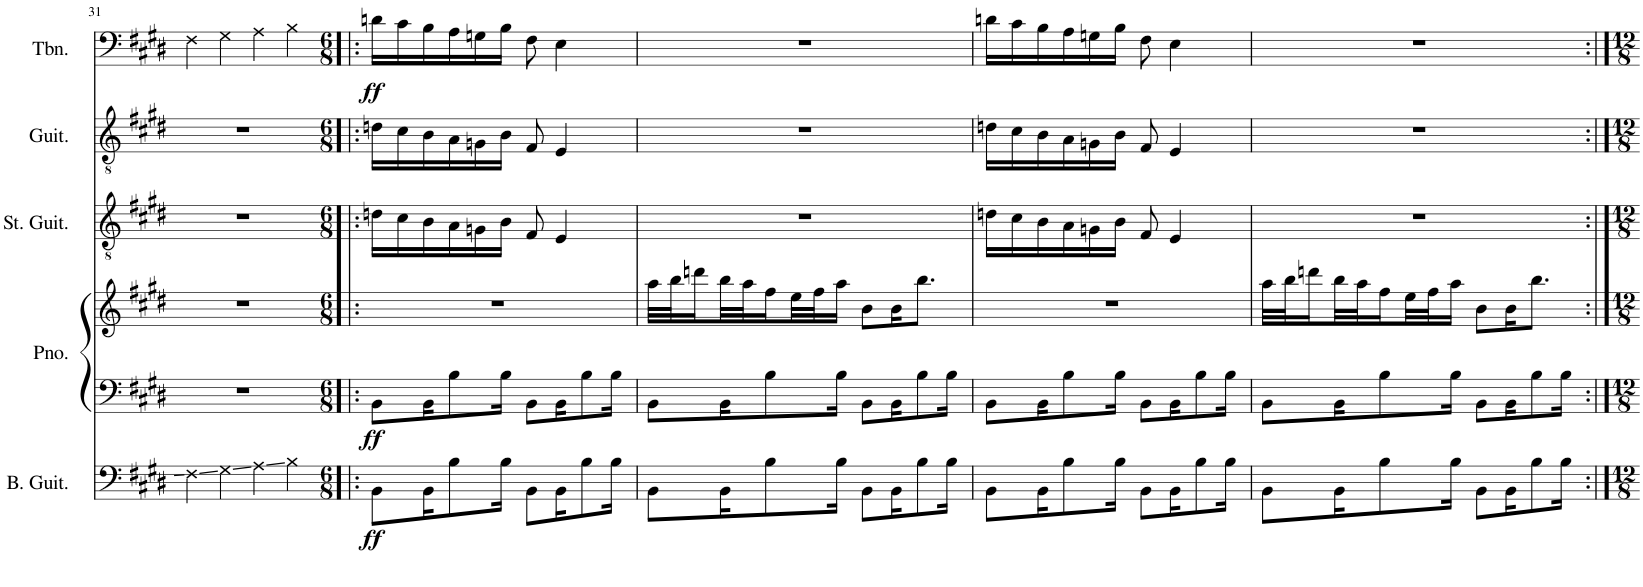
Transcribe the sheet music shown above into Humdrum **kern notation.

**kern	**dynam	**kern	**kern	**dynam	**kern	**kern	**kern	**dynam
*part5	*part5	*part4	*part4	*part4	*part3	*part2	*part1	*part1
*staff6	*staff6	*staff5	*staff4	*staff4/5	*staff3	*staff2	*staff1	*staff1
*I"Bass Guitar	*	*I"Piano	*	*	*I"Stunt Guitar	*I"Guitar	*I"Trombone	*
*I'B. Guit.	*	*I'Pno.	*	*	*I'St. Guit.	*I'Guit.	*I'Tbn.	*
!!LO:PB:g=z
*clefF4	*	*clefF4	*clefG2	*	*clefGv2	*clefGv2	*clefF4	*
*Trd7c12	*	*	*	*	*	*	*	*
*k[f#c#g#d#]	*	*k[f#c#g#d#]	*k[f#c#g#d#]	*	*k[f#c#g#d#]	*k[f#c#g#d#]	*k[f#c#g#d#]	*
*M4/4	*	*M4/4	*M4/4	*	*M4/4	*M4/4	*M4/4	*
=31	=31	=31	=31	=31	=31	=31	=31	=31
4F#\	.	1r	1r	.	1r	1r	4F#\	.
4G#\	.	.	.	.	.	.	4G#\	.
4A\	.	.	.	.	.	.	4A\	.
4B\	.	.	.	.	.	.	4B\	.
=32!|:	=32!|:	=32!|:	=32!|:	=32!|:	=32!|:	=32!|:	=32!|:	=32!|:
*M6/8	*	*M6/8	*M6/8	*	*M6/8	*M6/8	*M6/8	*
!	!LO:DY:b	!	!	!LO:DY:b=2	!	!	!	!LO:DY:b
8BB\L	ff	8BB\L	2.r	ff	16dn\LL	16dn\LL	16dn\LL	ff
.	.	.	.	.	16c#\	16c#\	16c#\	.
16BB\K	.	16BB\K	.	.	16B\	16B\	16B\	.
8B\	.	8B\	.	.	16A\	16A\	16A\	.
.	.	.	.	.	16Gn\	16Gn\	16Gn\	.
16B\Jk	.	16B\Jk	.	.	16B\JJ	16B\JJ	16B\JJ	.
8BB\L	.	8BB\L	.	.	8F#/	8F#/	8F#\	.
16BB\K	.	16BB\K	.	.	4E/	4E/	4E\	.
8B\	.	8B\	.	.	.	.	.	.
16B\Jk	.	16B\Jk	.	.	.	.	.	.
=33	=33	=33	=33	=33	=33	=33	=33	=33
8BB\L	.	8BB\L	32aa\LLL	.	2.r	2.r	2.r	.
.	.	.	32bb\J	.	.	.	.	.
.	.	.	16dddn\	.	.	.	.	.
16BB\K	.	16BB\K	32bb\L	.	.	.	.	.
.	.	.	32aa\J	.	.	.	.	.
8B\	.	8B\	16ff#\	.	.	.	.	.
.	.	.	32ee\L	.	.	.	.	.
.	.	.	32ff#\J	.	.	.	.	.
16B\Jk	.	16B\Jk	16aa\JJ	.	.	.	.	.
8BB\L	.	8BB\L	8b\L	.	.	.	.	.
16BB\K	.	16BB\K	16b\K	.	.	.	.	.
8B\	.	8B\	8.bb\J	.	.	.	.	.
16B\Jk	.	16B\Jk	.	.	.	.	.	.
=34	=34	=34	=34	=34	=34	=34	=34	=34
8BB\L	.	8BB\L	2.r	.	16dn\LL	16dn\LL	16dn\LL	.
.	.	.	.	.	16c#\	16c#\	16c#\	.
16BB\K	.	16BB\K	.	.	16B\	16B\	16B\	.
8B\	.	8B\	.	.	16A\	16A\	16A\	.
.	.	.	.	.	16Gn\	16Gn\	16Gn\	.
16B\Jk	.	16B\Jk	.	.	16B\JJ	16B\JJ	16B\JJ	.
8BB\L	.	8BB\L	.	.	8F#/	8F#/	8F#\	.
16BB\K	.	16BB\K	.	.	4E/	4E/	4E\	.
8B\	.	8B\	.	.	.	.	.	.
16B\Jk	.	16B\Jk	.	.	.	.	.	.
=35	=35	=35	=35	=35	=35	=35	=35	=35
8BB\L	.	8BB\L	32aa\LLL	.	2.r	2.r	2.r	.
.	.	.	32bb\J	.	.	.	.	.
.	.	.	16dddn\	.	.	.	.	.
16BB\K	.	16BB\K	32bb\L	.	.	.	.	.
.	.	.	32aa\J	.	.	.	.	.
8B\	.	8B\	16ff#\	.	.	.	.	.
.	.	.	32ee\L	.	.	.	.	.
.	.	.	32ff#\J	.	.	.	.	.
16B\Jk	.	16B\Jk	16aa\JJ	.	.	.	.	.
8BB\L	.	8BB\L	8b\L	.	.	.	.	.
16BB\K	.	16BB\K	16b\K	.	.	.	.	.
8B\	.	8B\	8.bb\J	.	.	.	.	.
16B\Jk	.	16B\Jk	.	.	.	.	.	.
=:|!	=:|!	=:|!	=:|!	=:|!	=:|!	=:|!	=:|!	=:|!
*-	*-	*-	*-	*-	*-	*-	*-	*-
